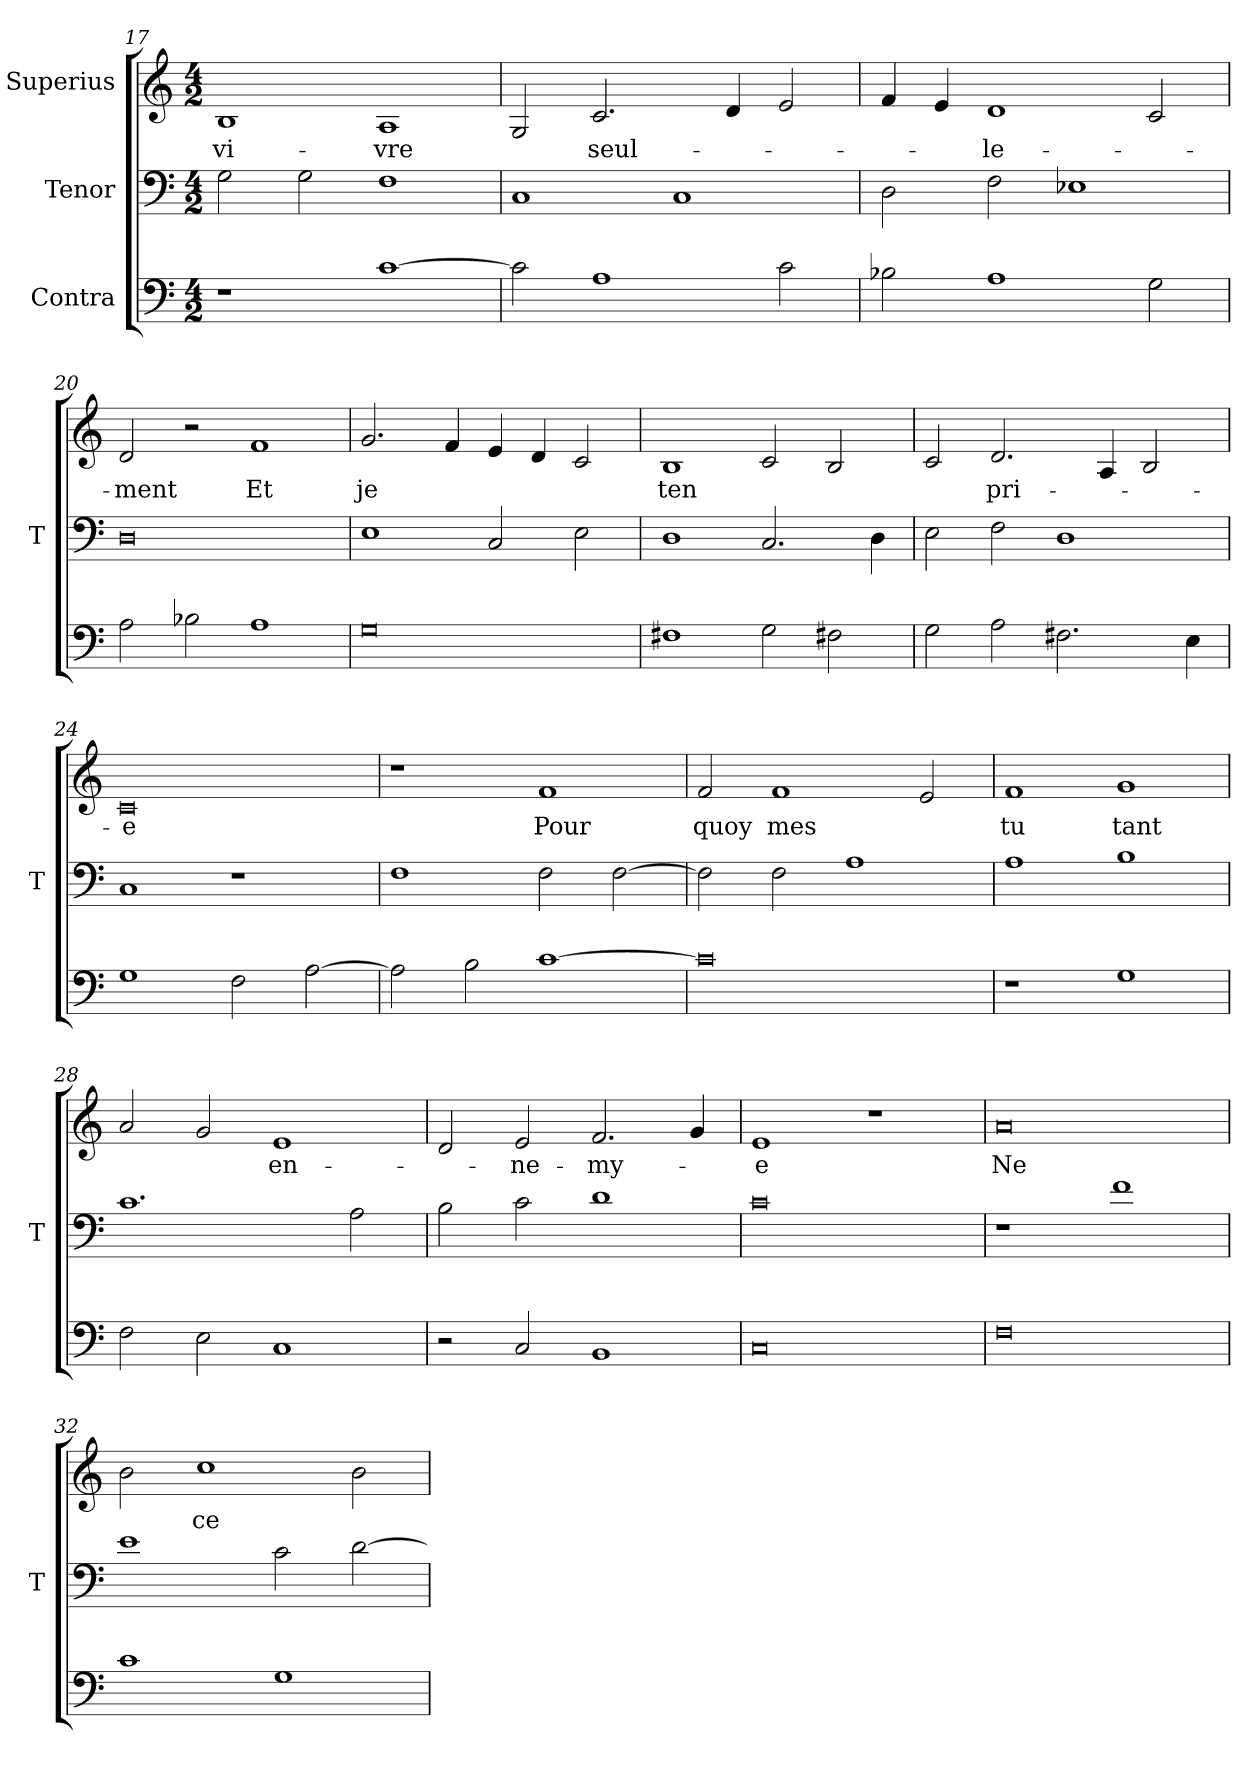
**kern	**kern	**kern	**text
*part3	*part2	*part1	*part1
*staff3	*staff2	*staff1	*staff1
*I"Contra	*I"Tenor	*I"Superius	*
*	*I'T	*	*
*clefF4	*clefF4	*clefG2	*
*M4/2	*M4/2	*M4/2	*
=17	=17	=17	=17
1r	2G	1B	vi-
.	2G	.	.
[1c	1F	1A	-vre
=18	=18	=18	=18
2c]	1C	2G	.
1A	.	2.c	seul-
.	1C	.	.
.	.	4d	.
2c	.	2e	.
=19	=19	=19	=19
2B-X	2D	4f	.
.	.	4e	.
1A	2F	1d	-le-
.	1E-X	.	.
2G	.	2c	.
=20	=20	=20	=20
2A	0D	2d	-ment
2B-X	.	2r	.
1A	.	1f	-Et
=21	=21	=21	=21
0G	1E	2.g	-je
.	.	4f	.
.	2C	4e	.
.	.	4d	.
.	2E	2c	.
=22	=22	=22	=22
1F#X	1D	1B	-ten
2G	2.C	2c	.
2F#X	.	2B	.
.	4D	.	.
=23	=23	=23	=23
2G	2E	2c	.
2A	2F	2.d	pri-
2.F#X	1D	.	.
.	.	4A	.
.	.	2B	.
4E	.	.	.
=24	=24	=24	=24
1G	1C	0c	-e
2F	1r	.	.
[2A	.	.	.
=25	=25	=25	=25
2A]	1F	1r	.
2B	.	.	.
[1c	2F	1f	-Pour
.	[2F	.	.
=26	=26	=26	=26
0c]	2F]	2f	-quoy
.	2F	1f	-mes
.	1A	.	.
.	.	2e	.
=27	=27	=27	=27
1r	1A	1f	-tu
1G	1B	1g	-tant
=28	=28	=28	=28
2F	1.c	2a	.
2E	.	2g	.
1C	.	1e	en-
.	2A	.	.
=29	=29	=29	=29
2r	2B	2d	.
2C	2c	2e	-ne-
1BB	1d	2.f	-my-
.	.	4g	.
=30	=30	=30	=30
0C	0c	1e	-e
.	.	1r	.
=31	=31	=31	=31
0F	1r	0a	-Ne
.	1f	.	.
=32	=32	=32	=32
1c	1e	2b	.
.	.	1cc	-ce
1G	2c	.	.
.	[2d	2b	.
=	=	=	=
*-	*-	*-	*-
